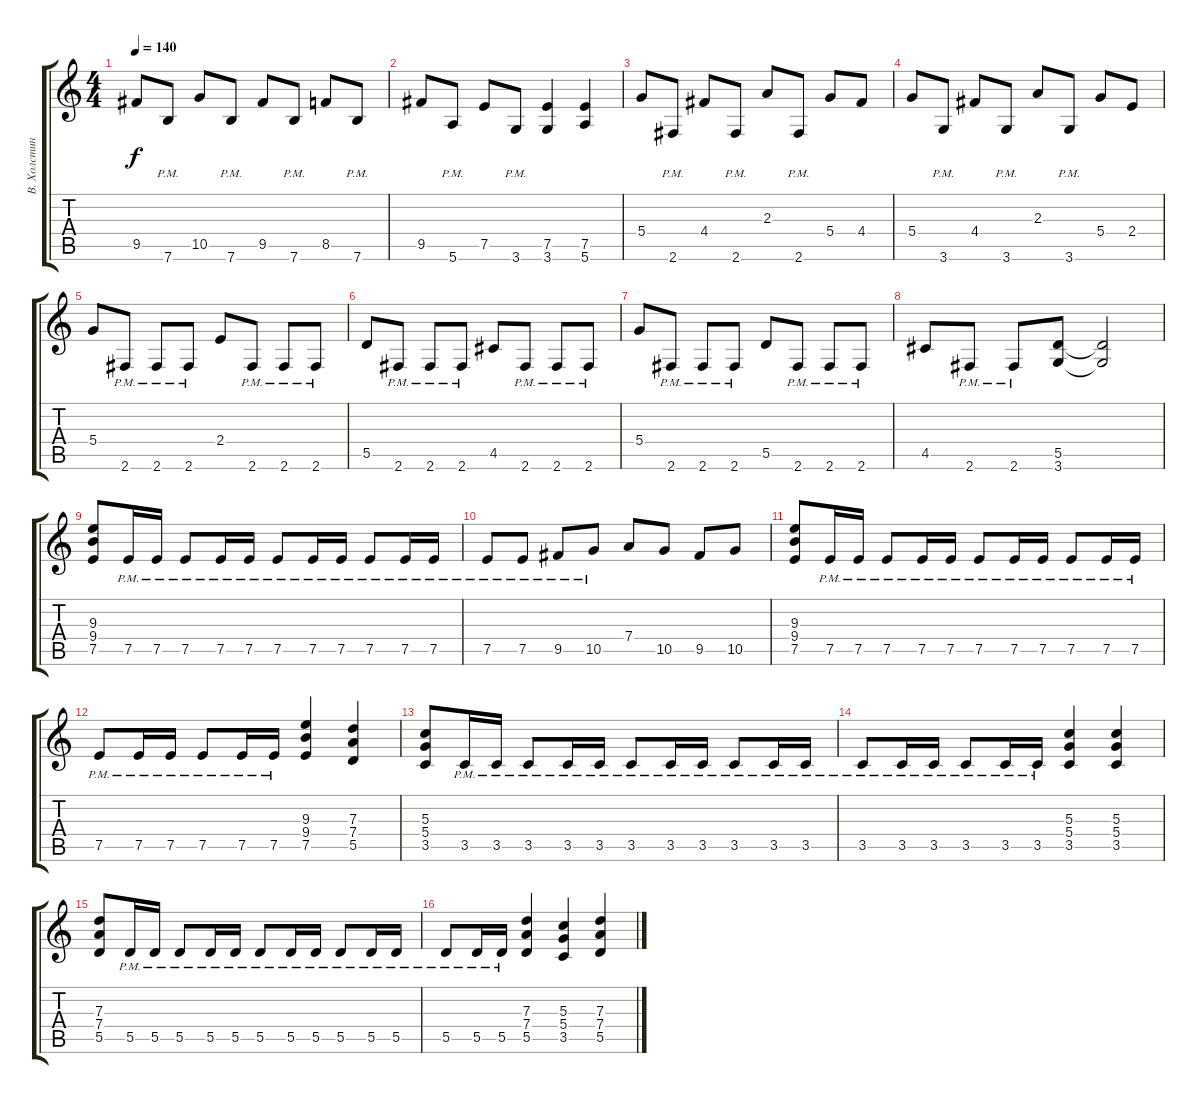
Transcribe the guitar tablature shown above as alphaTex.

\track ("В. Холстинин" "В. Холстин") {instrument distortionguitar}
\staff {score tabs}
\tuning (E4 B3 G3 D3 A2 E2) {hide}
\ts (4 4)
\tempo 140
\clef g2
\ks c
9.5.8{dy f} 7.6{pm}.8 10.5.8 7.6{pm}.8 9.5.8 7.6{pm}.8 8.5.8 7.6{pm}.8 |
9.5.8 5.6{pm}.8 7.5.8 3.6{pm}.8 (7.5 3.6).4 (7.5 5.6).4 |
5.4.8 2.6{pm}.8 4.4.8 2.6{pm}.8 2.3.8 2.6{pm}.8 5.4.8 4.4.8 |
5.4.8 3.6{pm}.8 4.4.8 3.6{pm}.8 2.3.8 3.6{pm}.8 5.4.8 2.4.8 |
5.4.8 2.6{pm}.8 2.6{pm}.8 2.6{pm}.8 2.4.8 2.6{pm}.8 2.6{pm}.8 2.6{pm}.8 |
5.5.8 2.6{pm}.8 2.6{pm}.8 2.6{pm}.8 4.5.8 2.6{pm}.8 2.6{pm}.8 2.6{pm}.8 |
5.4.8 2.6{pm}.8 2.6{pm}.8 2.6{pm}.8 5.5.8 2.6{pm}.8 2.6{pm}.8 2.6{pm}.8 |
4.5.8 2.6{pm}.8 2.6{pm}.8 (5.5 3.6).8 (5.5{t} 3.6{t}).2 |
(9.3 9.4 7.5).8 7.5{pm}.16 7.5{pm}.16 7.5{pm}.8 7.5{pm}.16 7.5{pm}.16 7.5{pm}.8 7.5{pm}.16 7.5{pm}.16 7.5{pm}.8 7.5{pm}.16 7.5{pm}.16 |
7.5{pm}.8 7.5{pm}.8 9.5{pm}.8 10.5{pm}.8 7.4.8 10.5.8 9.5.8 10.5.8 |
(9.3 9.4 7.5).8 7.5{pm}.16 7.5{pm}.16 7.5{pm}.8 7.5{pm}.16 7.5{pm}.16 7.5{pm}.8 7.5{pm}.16 7.5{pm}.16 7.5{pm}.8 7.5{pm}.16 7.5{pm}.16 |
7.5{pm}.8 7.5{pm}.16 7.5{pm}.16 7.5{pm}.8 7.5{pm}.16 7.5{pm}.16 (9.3 9.4 7.5).4 (7.3 7.4 5.5).4 |
(5.3 5.4 3.5).8 3.5{pm}.16 3.5{pm}.16 3.5{pm}.8 3.5{pm}.16 3.5{pm}.16 3.5{pm}.8 3.5{pm}.16 3.5{pm}.16 3.5{pm}.8 3.5{pm}.16 3.5{pm}.16 |
3.5{pm}.8 3.5{pm}.16 3.5{pm}.16 3.5{pm}.8 3.5{pm}.16 3.5{pm}.16 (5.3 5.4 3.5).4 (5.3 5.4 3.5).4 |
(7.3 7.4 5.5).8 5.5{pm}.16 5.5{pm}.16 5.5{pm}.8 5.5{pm}.16 5.5{pm}.16 5.5{pm}.8 5.5{pm}.16 5.5{pm}.16 5.5{pm}.8 5.5{pm}.16 5.5{pm}.16 |
5.5{pm}.8 5.5{pm}.16 5.5{pm}.16 (7.3 7.4 5.5).4 (5.3 5.4 3.5).4 (7.3 7.4 5.5).4
